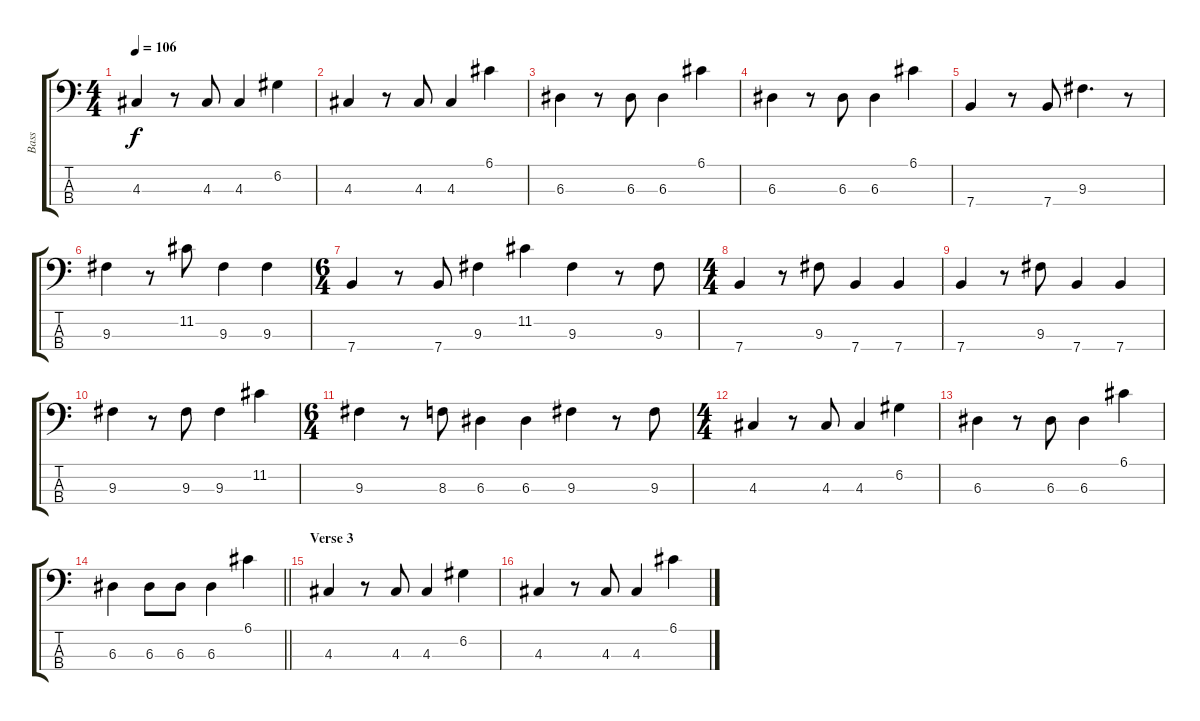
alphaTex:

\track ("Bass" "Bass") {instrument electricbassfinger}
\staff {score tabs}
\tuning (G2 D2 A1 E1) {hide}
\ts (4 4)
\tempo 106
\clef f4
\ks c
4.3.4{dy f} r.8 4.3.8 4.3.4 6.2.4 |
4.3.4 r.8 4.3.8 4.3.4 6.1.4 |
6.3.4 r.8 6.3.8 6.3.4 6.1.4 |
6.3.4 r.8 6.3.8 6.3.4 6.1.4 |
7.4.4 r.8 7.4.8 9.3.4{d} r.8 |
9.3.4 r.8 11.2.8 9.3.4 9.3.4 |
\ts (6 4)
7.4.4 r.8 7.4.8 9.3.4 11.2.4 9.3.4 r.8 9.3.8 |
\ts (4 4)
7.4.4 r.8 9.3.8 7.4.4 7.4.4 |
7.4.4 r.8 9.3.8 7.4.4 7.4.4 |
9.3.4 r.8 9.3.8 9.3.4 11.2.4 |
\ts (6 4)
9.3.4 r.8 8.3.8 6.3.4 6.3.4 9.3.4 r.8 9.3.8 |
\ts (4 4)
4.3.4 r.8 4.3.8 4.3.4 6.2.4 |
6.3.4 r.8 6.3.8 6.3.4 6.1.4 |
\barLineRight lightlight
6.3.4 6.3.8 6.3.8 6.3.4 6.1.4 |
\section ("" "Verse 3")
4.3.4 r.8 4.3.8 4.3.4 6.2.4 |
4.3.4 r.8 4.3.8 4.3.4 6.1.4
